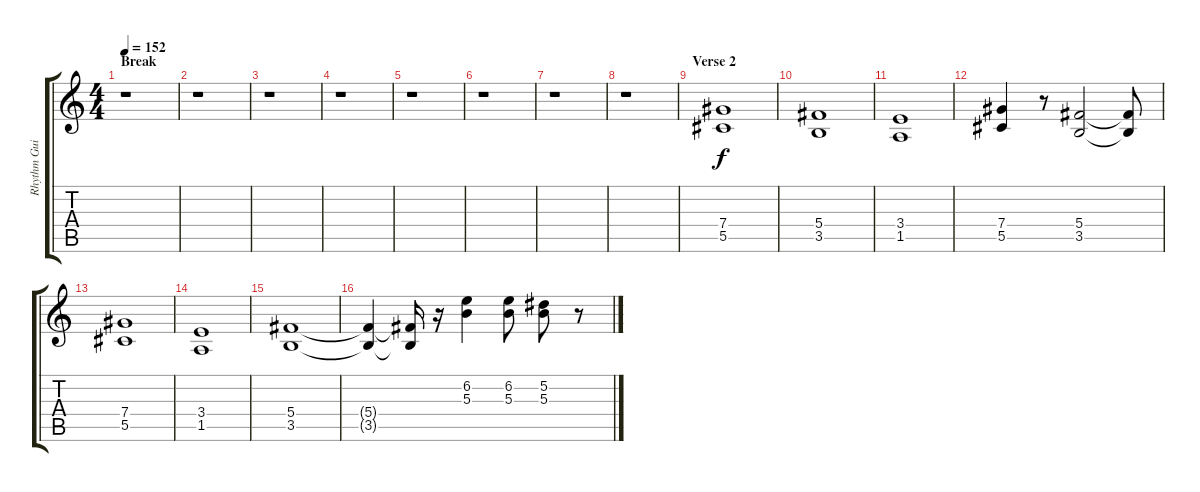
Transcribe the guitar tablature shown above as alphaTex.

\track ("Rhythm Guitar 1" "Rhythm Gui") {instrument distortionguitar}
\staff {score tabs}
\tuning (Eb4 Bb3 Gb3 Db3 Ab2 Eb2) {hide}
\ts (4 4)
\section ("" "Break")
\tempo 152
\clef g2
\ks c
r.1{dy f} |
r.1 |
r.1 |
r.1 |
r.1 |
r.1 |
r.1 |
r.1 |
\section ("" "Verse 2")
(7.4 5.5).1 |
(5.4 3.5).1 |
(3.4 1.5).1 |
(7.4 5.5).4 r.8 (5.4 3.5).2 (5.4{t} 3.5{t}).8 |
(7.4 5.5).1 |
(3.4 1.5).1 |
(5.4 3.5).1 |
(5.4{t} 3.5{t}).4 (5.4{t} 3.5{t}).16 r.16 (6.2 5.3).4 (6.2 5.3).8 (5.2 5.3).8 r.8
